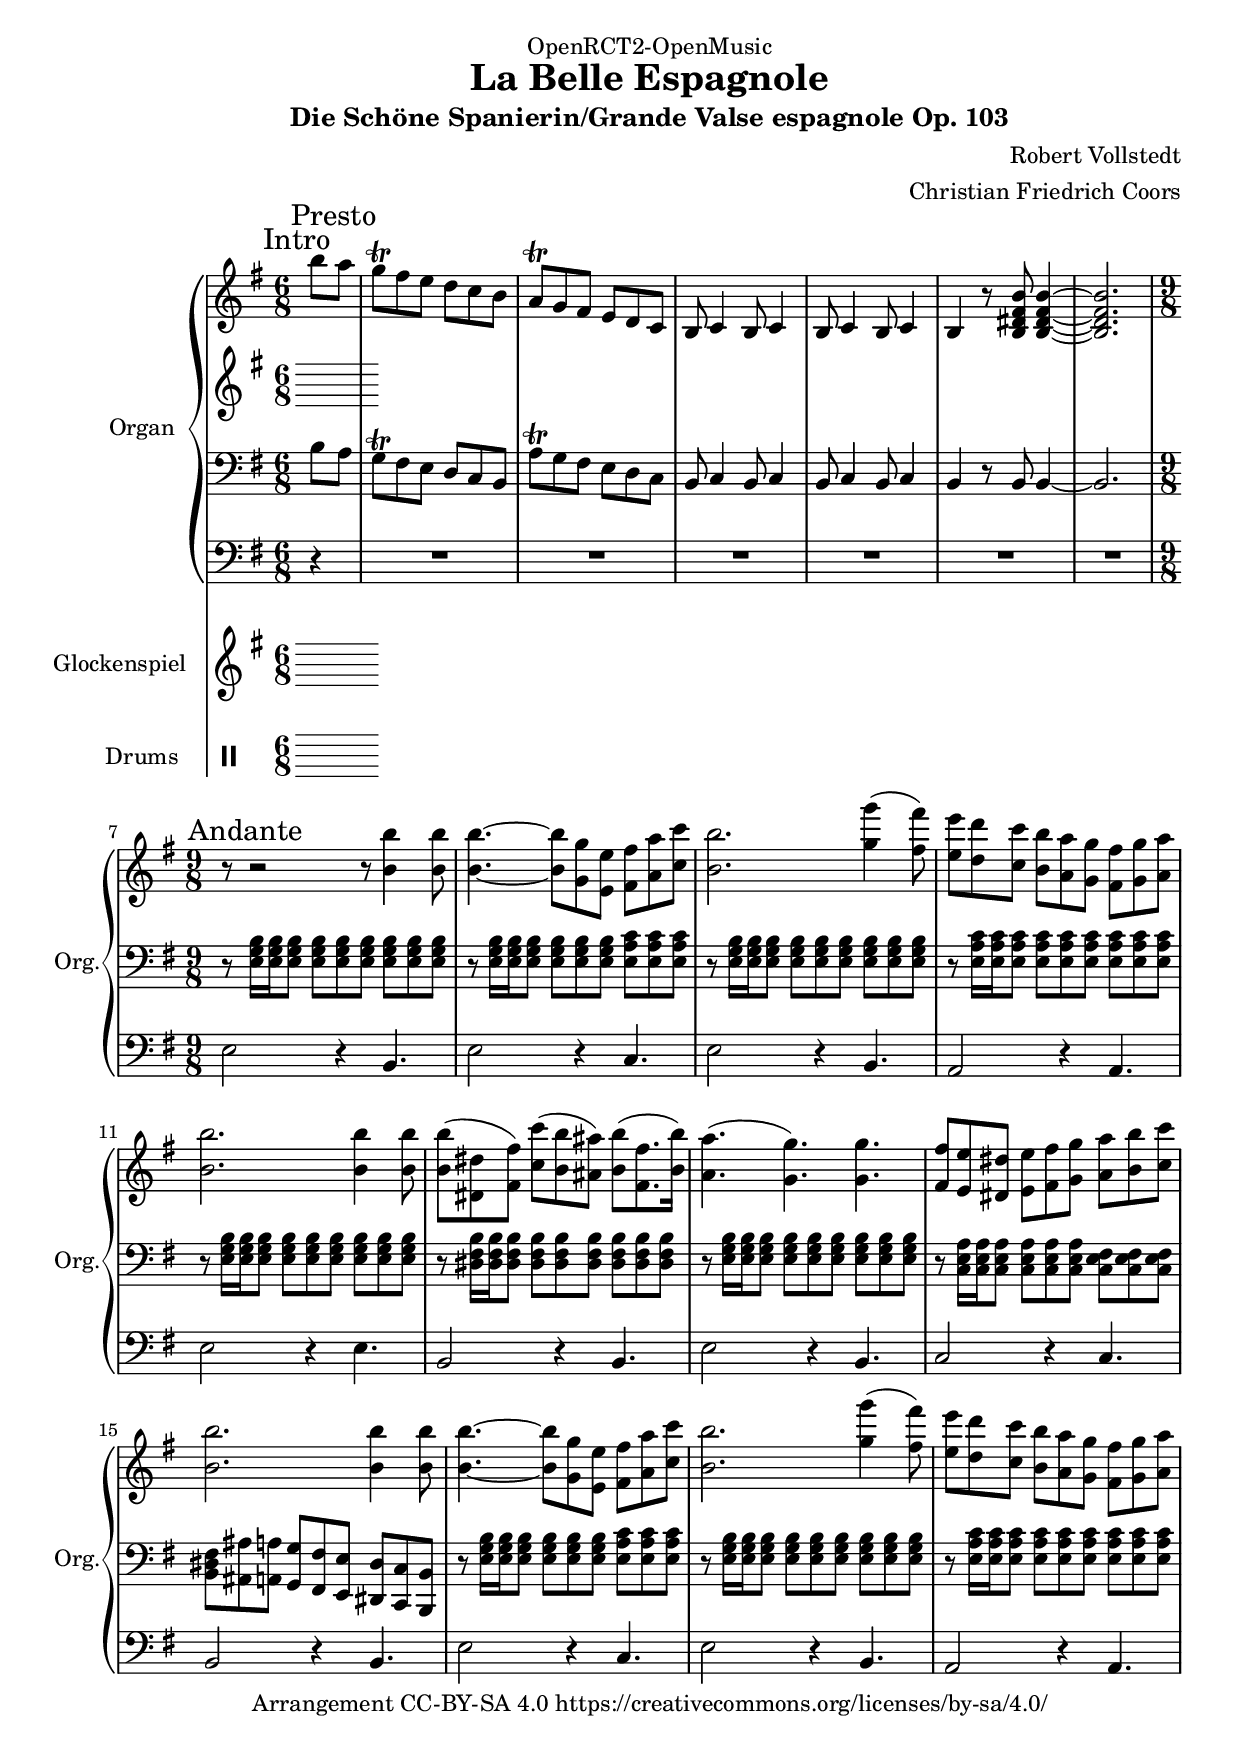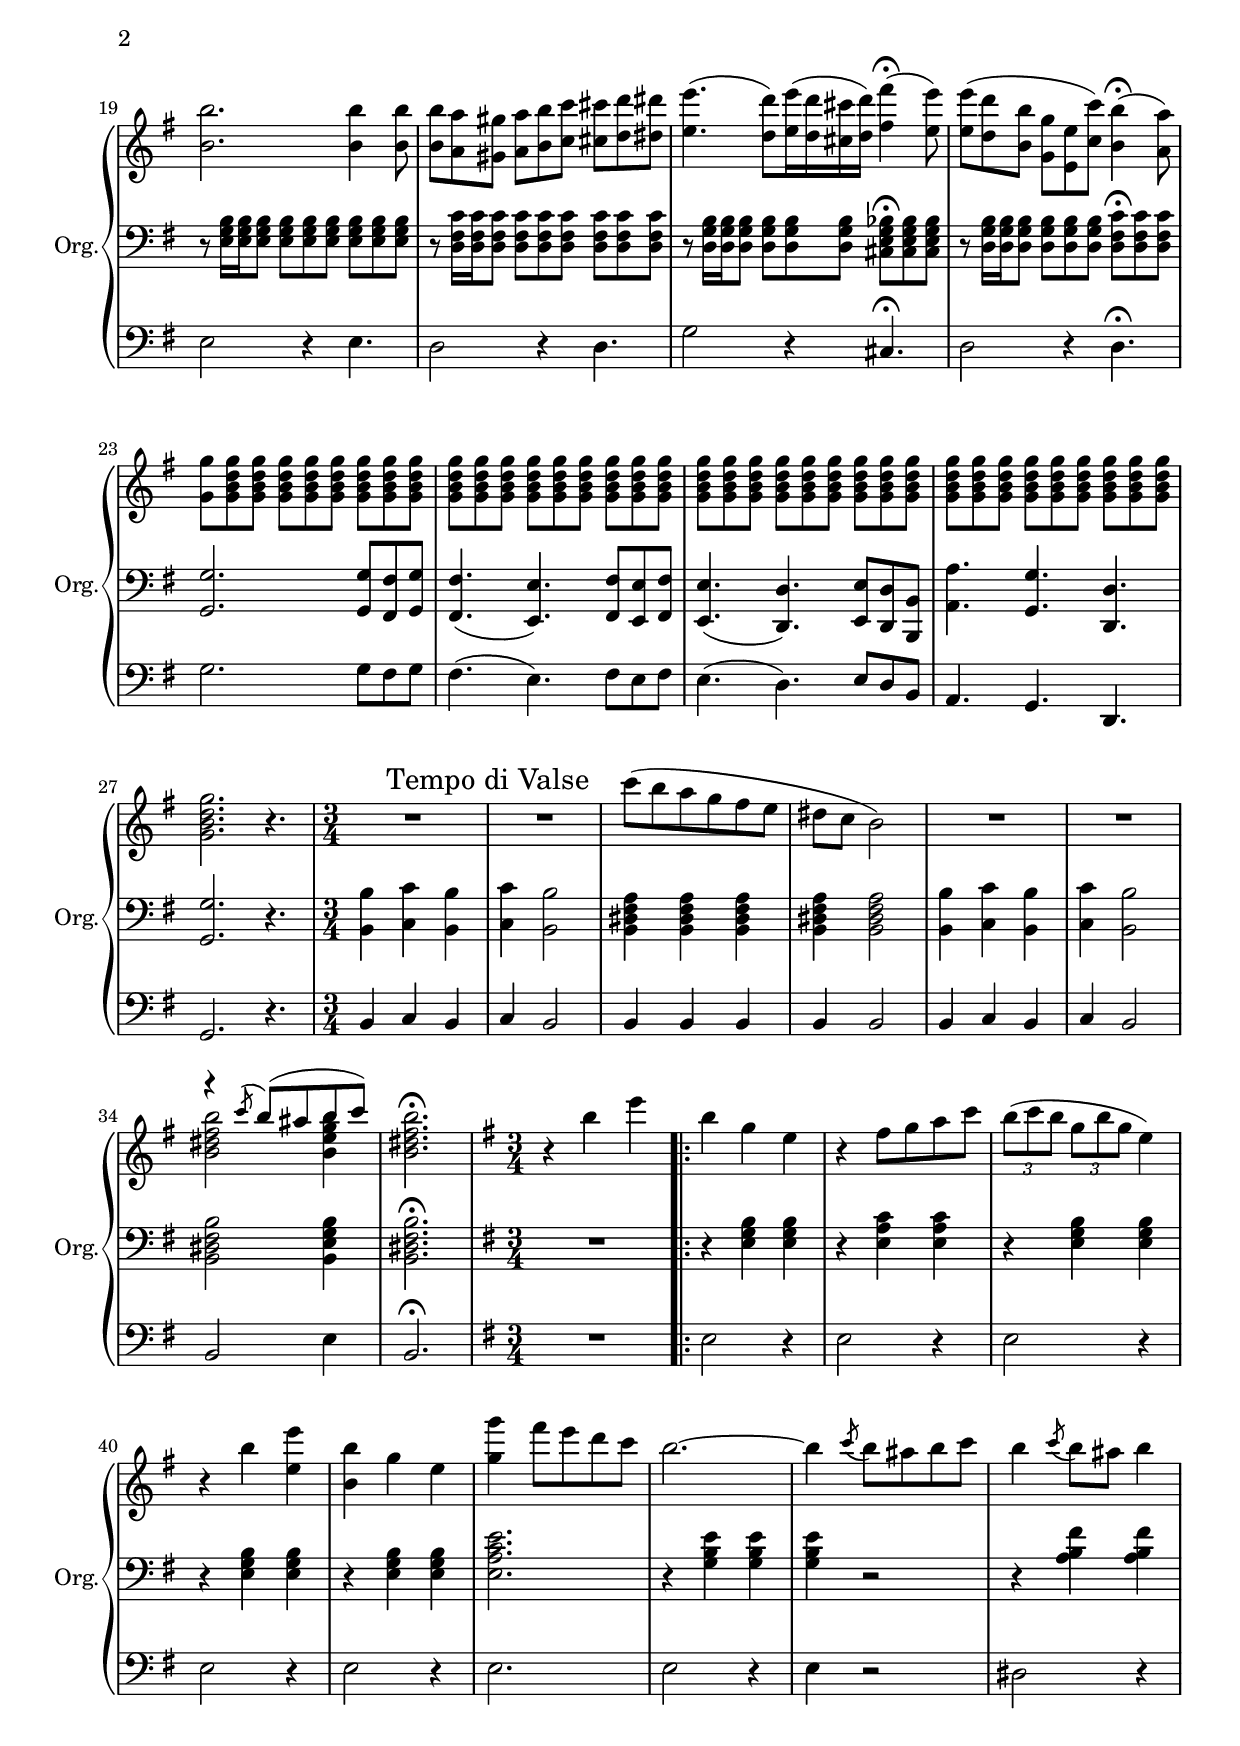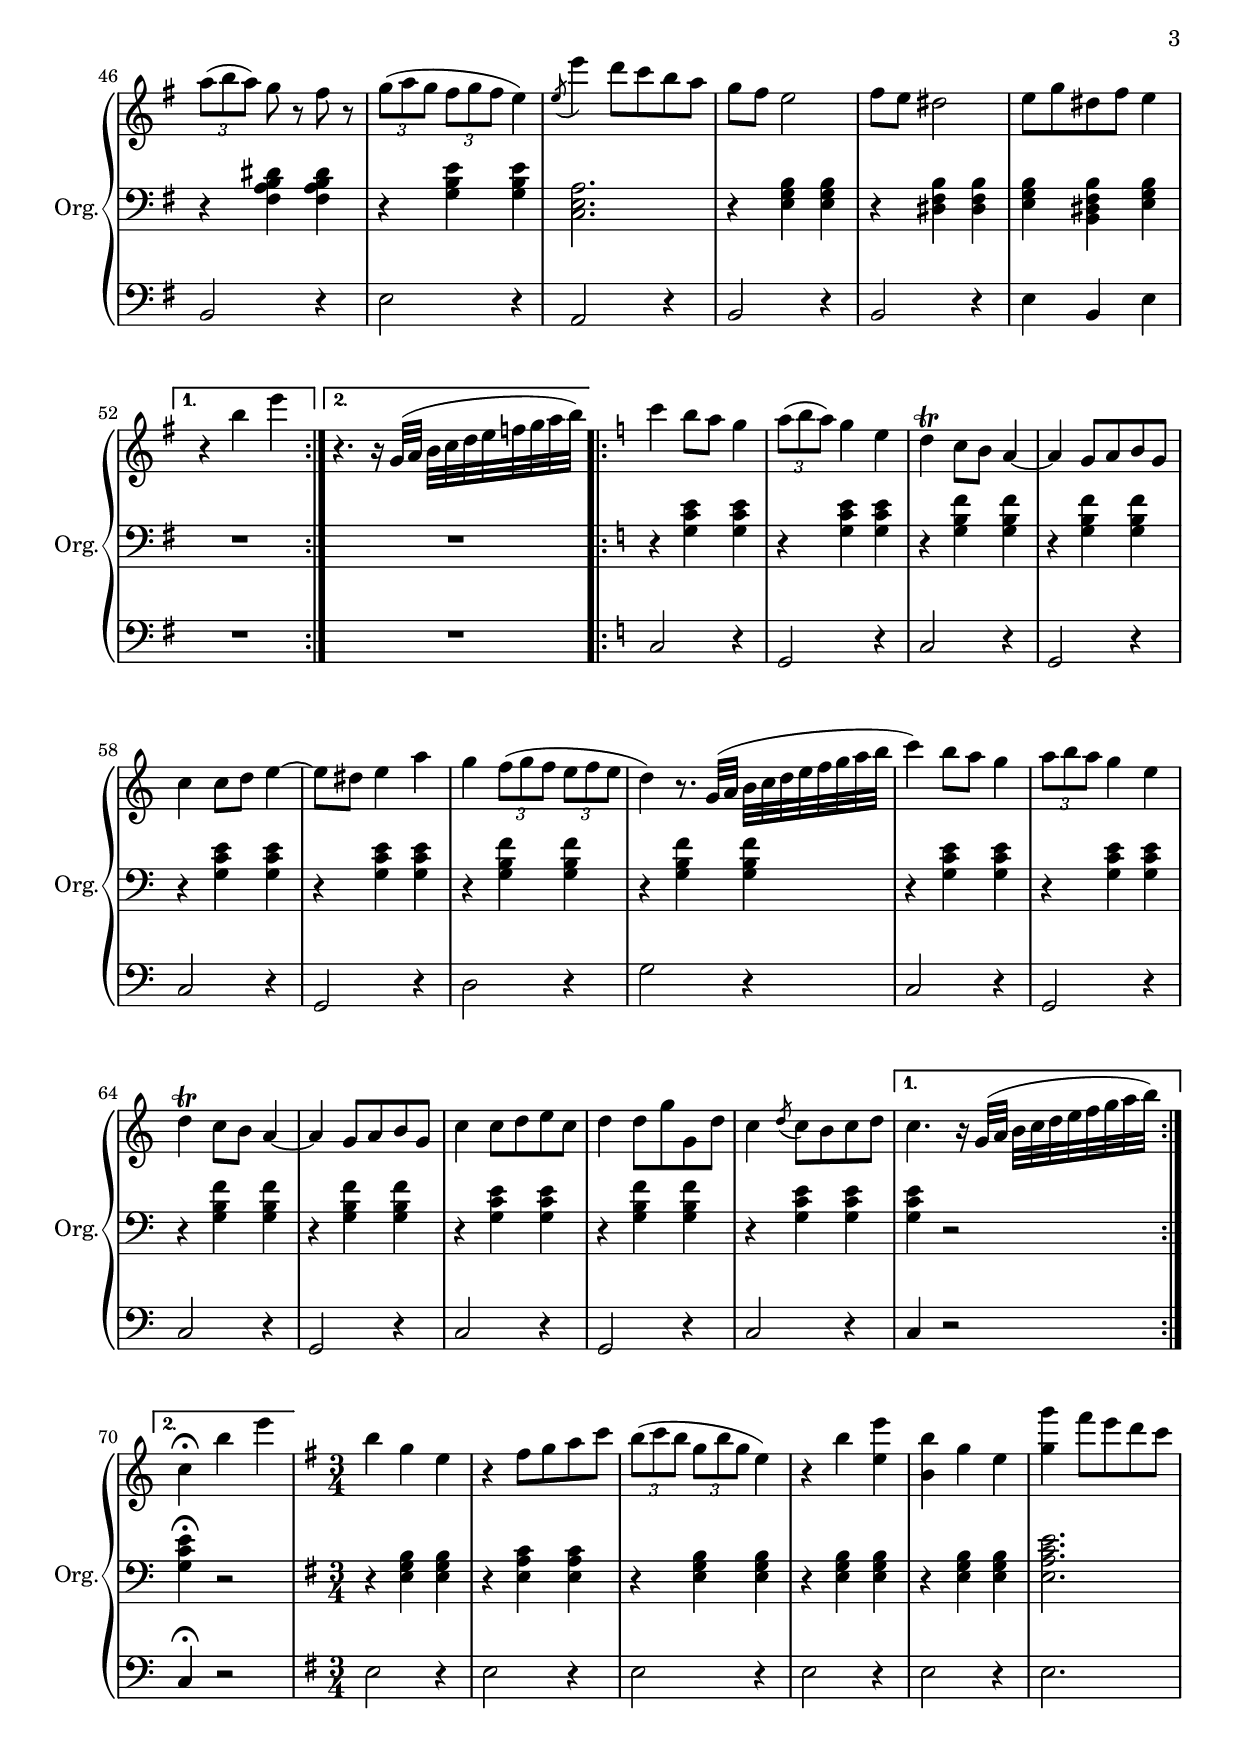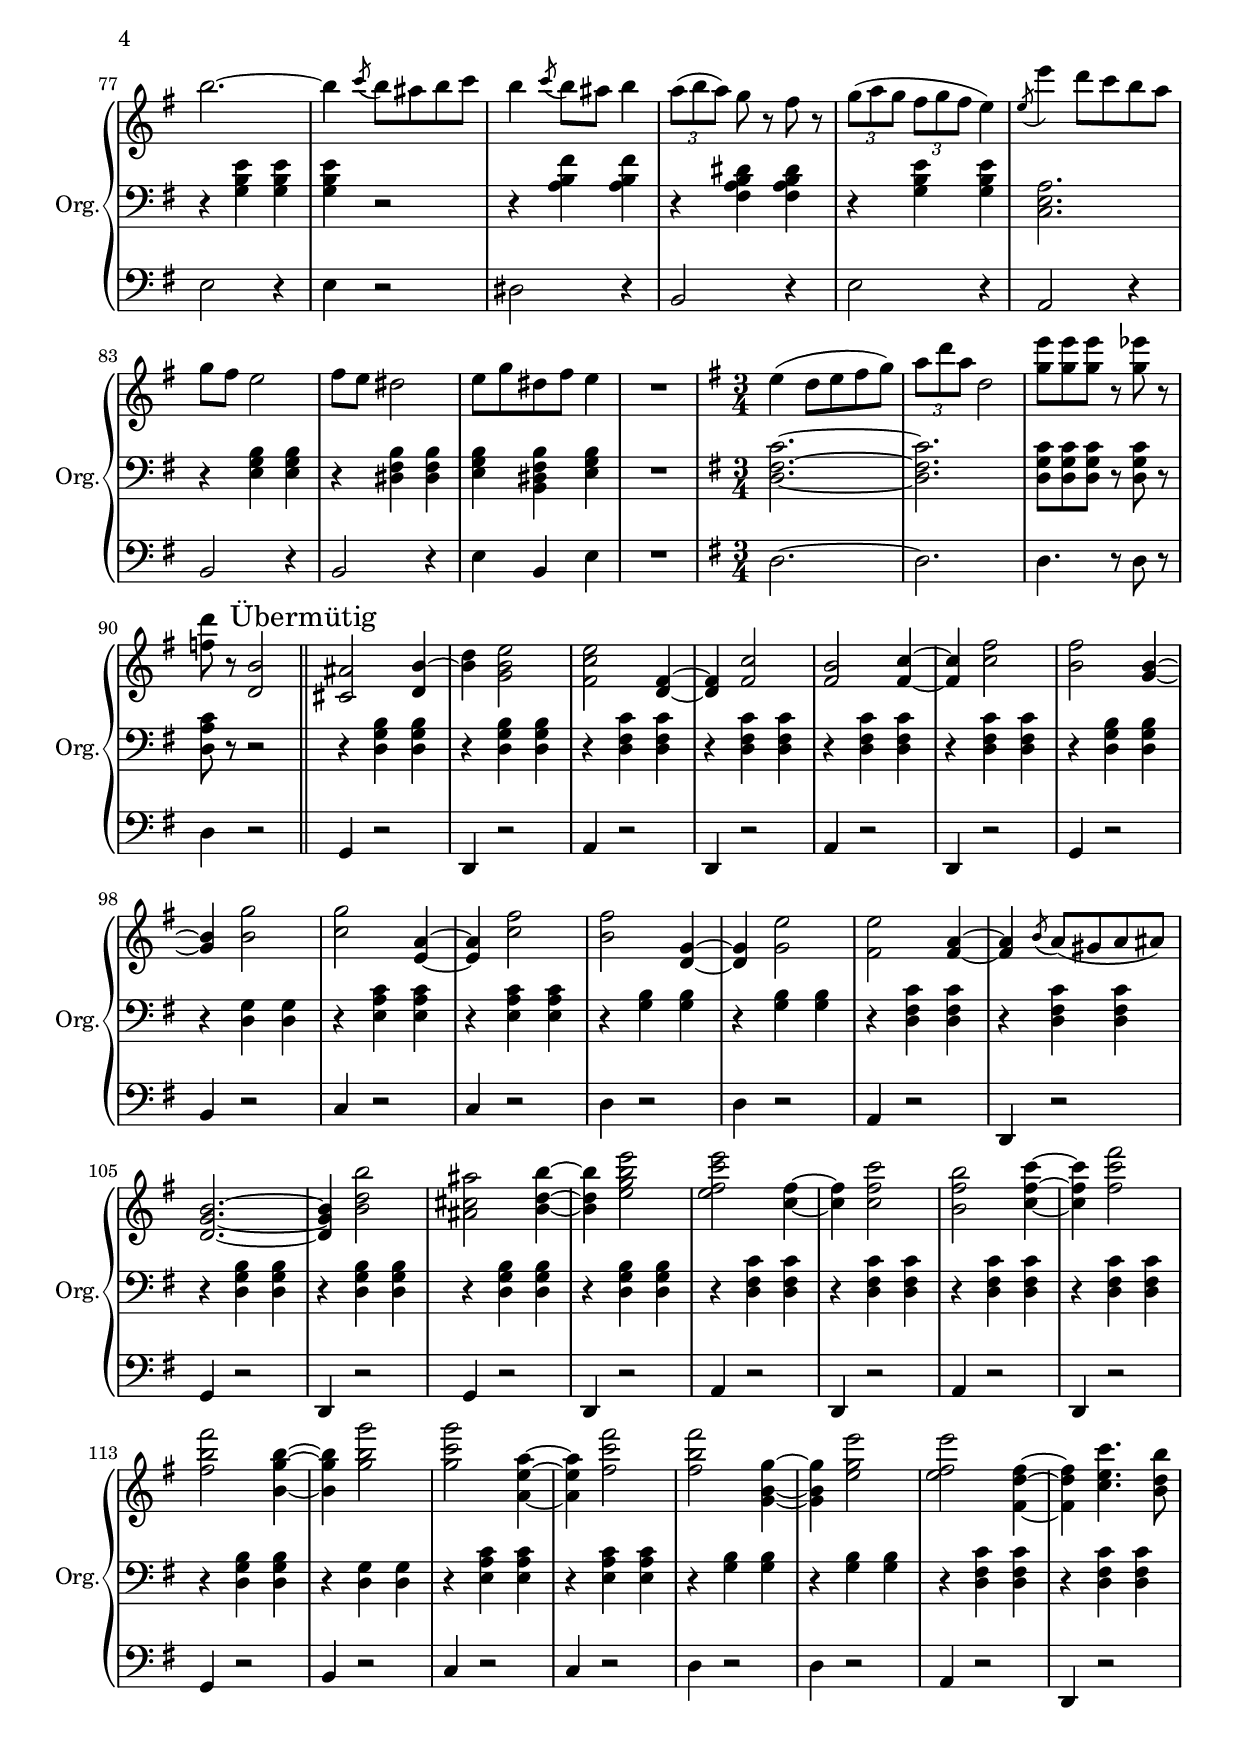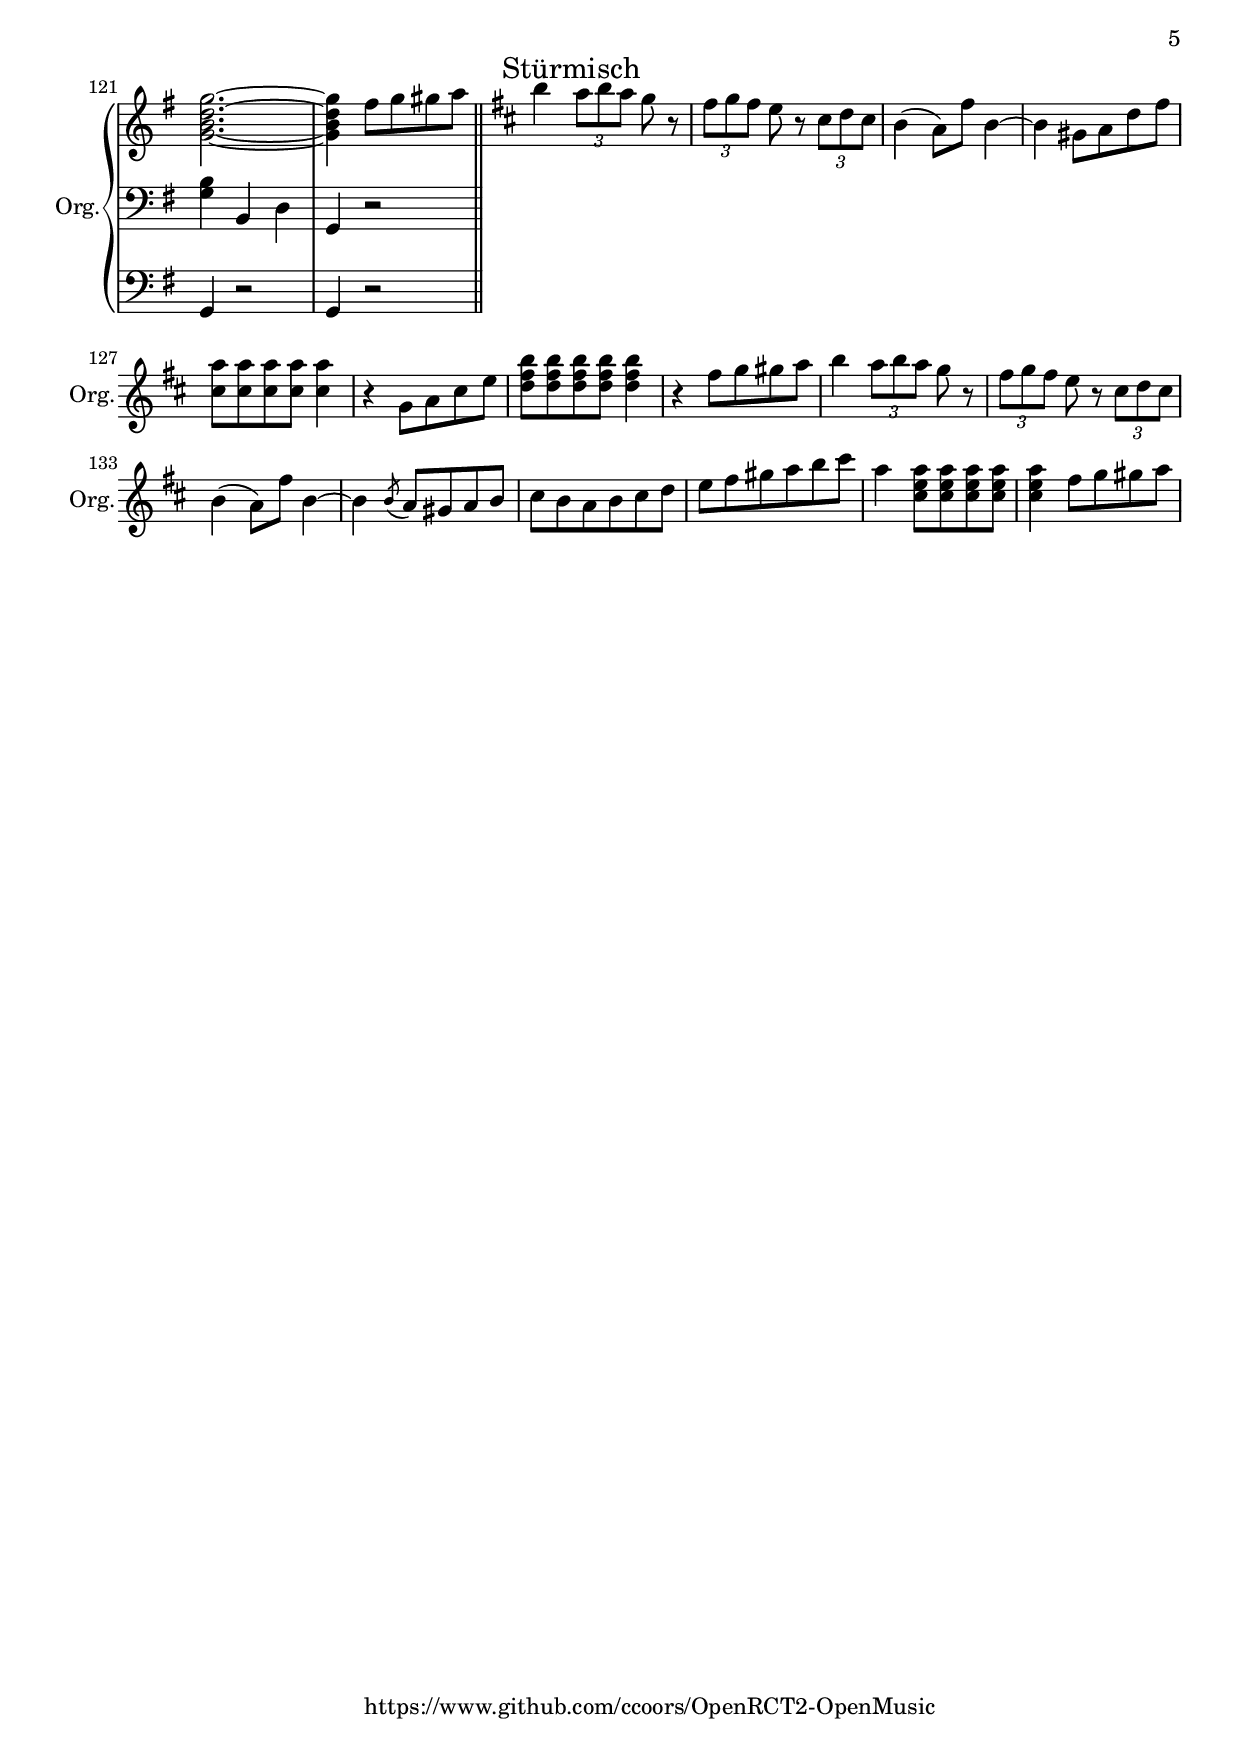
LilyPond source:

\version "2.18.2"
\include "../../include/include.ly"

\header {
  dedication = "OpenRCT2-OpenMusic"
  title = "La Belle Espagnole"
  arranger = "Christian Friedrich Coors"
  subtitle = "Die Schöne Spanierin/Grande Valse espagnole Op. 103"
  composer = "Robert Vollstedt"
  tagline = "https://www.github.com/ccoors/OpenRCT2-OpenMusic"
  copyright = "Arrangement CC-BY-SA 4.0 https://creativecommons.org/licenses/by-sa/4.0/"
}

global_presto = {
  \key e \minor
  \time 6/8
  \partial 4
}

global_andante_tempo = {
  \set Score.tempoHideNote = ##t
  \tempo 4 = 95
}

global_andante_fermata = {
  \set Score.tempoHideNote = ##t
  \tempo 4 = 60
}

global_andante = {
  \time 9/8
  \global_andante_tempo
}

global_tempo_di_valse = {
  \set Score.tempoHideNote = ##t
  \tempo 4 = 220
  \time 3/4
}

global_one = {
  \set Score.tempoHideNote = ##t
  \tempo 4 = 200
  \time 3/4
  \key e \minor
}

global_one_two_tempo = {
  \set Score.tempoHideNote = ##t
  \tempo 4 = 200
}

global_one_two_fermata = {
  \set Score.tempoHideNote = ##t
  \tempo 4 = 60
}

global_one_two = {
  \key c \major
  \global_one_two_tempo
}

global_two = {
  \key e \minor
  \set Score.tempoHideNote = ##t
  \tempo 4 = 180
  \time 3/4
}

global_two_uebermuetig = {
  \set Score.tempoHideNote = ##t
  \tempo 4 = 200
}

global_two_stuermisch = {
  \key d \major % Or b minor?
  \set Score.tempoHideNote = ##t
  \tempo 4 = 220
}

melody_one_a_tempo = \relative c''' {
  b g e |
  r fis8 g a c |
  \tuplet 3/2 { b( c b } \tuplet 3/2 { g b g } e4) |
  r b' <e e,> |
  <b b,> g e |
  <g g'> fis'8 e d c |
  b2.~ |
  b4 \acciaccatura c8 b ais b c |
  b4 \acciaccatura c8 b ais b4 |
  \tuplet 3/2 { a8( b a) } g r fis r |
  \tuplet 3/2 { g( a g } \tuplet 3/2 { fis g fis } e4) |
  \acciaccatura e8 e'4 d8 c b a |
  g fis e2 |
  fis8 e dis2 |
  e8 g dis fis e4 |
}

melody = \relative c'' {
  \global_presto
  \mark "Intro"
  b'8\mark "Presto" a |
  g\trill fis e d c b |
  a\trill g fis e d c |
  \repeat unfold 2 { b8 c4 b8 c4 | }
  b4 r8 <b dis fis b>8 <b dis fis b>4~ |
  <b dis fis b>2. |
  
  \global_andante
  r8\mark "Andante" r2 r8 <b' b'>4 <b b'>8 |
  <b b'>4.~ <b b'>8 <g g'> <e e'> <fis fis'> <a a'> <c c'> |
  <b b'>2. <g' g'>4( <fis fis'>8) |
  <e e'> <d d'> <c c'> <b b'> <a a'> <g g'> <fis fis'> <g g'> <a a'> |
  <b b'>2. <b b'>4 <b b'>8 |
  <b b'>( <dis, dis'> <fis fis'>) <c' c'>( <b b'> <ais ais'>) <b b'>( <fis fis'>8. <b b'>16) |
  <a a'>4.( <g g'>) <g g'> |
  <fis fis'>8 <e e'> <dis dis'> <e e'> <fis fis'> <g g'> <a a'> <b b'> <c c'> |
  <b b'>2. <b b'>4 <b b'>8 |
  <b b'>4.~ <b b'>8 <g g'> <e e'> <fis fis'> <a a'> <c c'> |
  <b b'>2. <g' g'>4( <fis fis'>8) |
  <e e'> <d d'> <c c'> <b b'> <a a'> <g g'> <fis fis'> <g g'> <a a'> |
  <b b'>2. <b b'>4 <b b'>8 |
  <b b'>8 <a a'> <gis gis'> <a a'> <b b'> <c c'> <cis cis'> <d d'> <dis dis'> |
  <e e'>4.( <d d'>8) <e e'>16( <d d'> <cis cis'> <d d'>) <fis fis'>4\fermata( <e e'>8) |
  <e e'>8( <d d'> <b b'> <g g'> <e e'> <c' c'>) <b b'>4\fermata( <a a'>8) |
  <g g'>8 \repeat unfold 8 { <g b d g> } |
  \repeat unfold 3 { \repeat unfold 9 { <g b d g> } | }
  <g b d g>2. r4. |
  
  \global_tempo_di_valse
  R2.\mark "Tempo di Valse" |
  R2. |
  c'8( b a g fis e |
  dis c b2) |
  R2.*2
  
  <<
    { r4 \acciaccatura c'8 b( ais b c) }
  \\
    { <b, dis fis b>2 <b e g b>4 }
  >>
  \global_andante_tempo <b dis fis b>2.\fermata |
  
  \global_one
  r4 b' e |
  \repeat volta 2 {
    \melody_one_a_tempo
  }
  \alternative {
    { r4 b e | }
    { r4. r16 g,,32( a b c d e f g a b) | }
  }
  
  \global_one_two
  \repeat volta 2 {
    c4 b8 a g4 |
    \tuplet 3/2 { a8( b a) } g4 e |
    d\trill c8 b a4~ |
    a g8 a b g |
    c4 c8 d e4~ |
    e8 dis e4 a |
    g \tuplet 3/2 { f8( g f } \tuplet 3/2 { e f e } |
    d4) r8. g,32( a b c d e f g a b |
    c4) b8 a g4 |
    \tuplet 3/2 { a8 b a } g4 e |
    d\trill c8 b a4~ |
    a g8 a b g |
    c4 c8 d e c |
    d4 d8 g g, d' |
    c4 \acciaccatura d8 c b c d |
  }
  \alternative {
    { c4. r16 g32( a b c d e f g a b) }
    { \global_one_two_fermata c,4\fermata \global_one_two_tempo b' e }
  }
  
  \global_one
  \melody_one_a_tempo
  
  R2.
  \global_two
  \relative c'' {
    e4( d8 e fis g) |
    \tuplet 3/2 { a d a } d,2 |
    <g e'>8 <g e'> <g e'> r <g es'> r |
    <f d'> r <b, d,>2\mark "Übermütig" |
    
    \bar "||"
    \global_two_uebermuetig
    <ais cis,>2 <b d,>4~ |
    <b d> <g b e>2 |
    <fis c' e>2 <d fis>4~ |
    <d fis> <fis c'>2 |
    
    <fis b>2 <fis c'>4~ |
    <fis c'> <c' fis>2 |
    <b fis'> <g b>4~ |
    <g b> <b g'>2 |
    <c g'> <a e>4~ |
    <a e> <c fis>2 |
    <b fis'> <g d>4~ |
    <g d> <g e'>2 |
    <fis e'> <fis a>4~ |
    <fis a> \acciaccatura b8 a( gis a ais) |
    
    <b g d>2.~ |
    <b g d>4 <b d b'>2 |
    <ais cis ais'> <b d b'>4~ |
    <b d b'> <e g b e>2 |
    <e fis c' e> <fis c>4~ |
    <fis c> <c fis c'>2 |
    <b fis' b> <c fis c'>4~ |
    <c fis c'> <fis c' fis>2 |
    <fis b fis'> <b g b,>4~ |
    <b g b,> <g b g'>2 |
    
    <g c g'>2 <a e a,>4~ |
    <a e a,> <fis c' fis>2 |
    <fis b fis'> <g b, g>4~ |
    <g b, g> <e g e'>2
    <e fis e'> <fis d fis,>4~ |
    <fis d fis,> <c e c'>4. <b d b'>8 |
    <g b d g>2.~ |
    <g b d g>4 fis'8 g gis a |
    
    \bar "||"
    \global_two_stuermisch
    b4\mark "Stürmisch" \tuplet 3/2 { a8 b a } g r |
    \tuplet 3/2 { fis g fis } e r \tuplet 3/2 { cis d cis } |
    b4( a8) fis' b,4~ |
    b gis8 a d fis |
    \repeat unfold 4 { <cis a'> } <cis a'>4 |
    r4 g8 a cis e |
    \repeat unfold 4 { <d fis b> } <d fis b>4 |
    r fis8 g gis a |
    b4 \tuplet 3/2 { a8 b a } g r |
    
    \tuplet 3/2 { fis g fis } e r \tuplet 3/2 { cis d cis } |
    b4( a8) fis' b,4~ |
    b \acciaccatura b8 a gis a b |
    cis b a b cis d |
    e fis gis a b cis |
    a4 \repeat unfold 4 { <a e cis>8 } |
    <a e cis>4 fis8 g gis a |
  }
}

second_melody = \relative c'' {
  \global_presto
}

left_one_a_tempo = {
  r4 <e g b> <e g b> |
  r <e a c> <e a c> |
  \repeat unfold 3 { r <e g b> <e g b> }
  <e a c e>2. |
  r4 <g b e> <g b e> |
  <g b e> r2 |
  r4 <a b fis'> <a b fis'> |
  r <fis a b dis> <fis a b dis> |
  r <g b e> <g b e> |
  <c, e a>2. |
  r4 <e g b> <e g b> |
  r <dis fis b> <dis fis b> |
  <e g b> <b dis fis b> <e g b> |
}

left = \relative c' {
  \global_presto
  
  b8 a |
  g\trill fis e d c b |
  a'\trill g fis e d c |
  \repeat unfold 2 { b8 c4 b8 c4 | }
  b4 r8 b8 b4~ |
  b2. |
  
  \global_andante
  r8 <e g b>16 <e g b> \repeat unfold 7 { <e g b>8 } |
  r8 <e g b>16 <e g b> \repeat unfold 4 { <e g b>8 } \repeat unfold 3 { <e a c> } |
  r8 <e g b>16 <e g b> \repeat unfold 7 { <e g b>8 } |
  r8 <e a c>16 <e a c> \repeat unfold 7 { <e a c>8 } |
  r8 <e g b>16 <e g b> \repeat unfold 7 { <e g b>8 } |
  r8 <dis fis b>16 <dis fis b> \repeat unfold 7 { <dis fis b>8 } |
  r8 <e g b>16 <e g b> \repeat unfold 7 { <e g b>8 } |
  r8 <c e a>16 <c e a> \repeat unfold 4 { <c e a>8 } \repeat unfold 3 { <c e fis> } |
  <b dis fis>8 <ais ais'> <a a'> <g g'> <fis fis'> <e e'> <dis dis'> <c c'> <b b'> |
  
  r8 <e' g b>16 <e g b> \repeat unfold 4 { <e g b>8 } \repeat unfold 3 { <e a c> } |
  r8 <e g b>16 <e g b> \repeat unfold 7 { <e g b>8 } |
  r8 <e a c>16 <e a c> \repeat unfold 7 { <e a c>8 } |
  r8 <e g b>16 <e g b> \repeat unfold 7 { <e g b>8 } |
  r8 <d fis c'>16 <d fis c'> \repeat unfold 7 { <d fis c'>8 } |
  r8 <d g b>16 <d g b> \repeat unfold 4 { <d g b>8 } \global_andante_fermata <cis e g bes>\fermata \global_andante_tempo <cis e g bes>  <cis e g bes> |
  r8 <d g b>16 <d g b> \repeat unfold 4 { <d g b>8 } \global_andante_fermata <d fis c'>\fermata \global_andante_tempo <d fis c'> <d fis c'> |
  <g g,>2. <g g,>8 <fis fis,> <g g,> |
  <fis fis,>4.( <e e,>) <fis fis,>8 <e e,> <fis fis,> |
  <e e,>4.( <d d,>) <e e,>8 <d d,> <b b,> |
  <a' a,>4. <g g,> <d d,> |
  <g g,>2. r4. |
  
  \global_tempo_di_valse
  <b b,>4 <c c,> <b b,> |
  <c c,> <b b,>2 |
  \repeat unfold 3 { <b, dis fis a>4 } |
  <b dis fis a> <b dis fis a>2 |
  <b' b,>4 <c c,> <b b,> |
  <c c,> <b b,>2 |
  <b, dis fis b> <b e g b>4 |
  <b dis fis b>2.\fermata |
  
  \global_one
  R2. |
  \repeat volta 2 {
    \left_one_a_tempo
  }
  \alternative {
    { R2. }
    { R2. }
  }
  
  \global_one_two
  \repeat volta 2 {
    \repeat unfold 3 {
      \repeat unfold 2 { r4 <g c e> <g c e> | }
      \repeat unfold 2 { r4 <g b f'> <g b f'> | }
    }
    r4 <g c e> <g c e> |
    r4 <g b f'> <g b f'> |
    r4 <g c e> <g c e> |
  }
  \alternative {
    { <g c e>4 r2 | }
    { <g c e>4\fermata r2 | }
  }
  
  \global_one
  \left_one_a_tempo
  
  R2.
  \global_two
  \relative c {
    <d fis c'>2.~ |
    <d fis c'> |
    
    % Move this to second melody!
    <d g c>8 <d g c> <d g c> r <d g c> r |
    <d a' c> r r2 |
    
    \global_two_uebermuetig
    \repeat unfold 2 { r4 <d g b> <d g b> | }
    \repeat unfold 4 { r <d fis c'> <d fis c'> | }
    r4 <d g b> <d g b> |
    r4 <d g> <d g> |
    \repeat unfold 2 { r <e a c> <e a c> | }
    \repeat unfold 2 { r <g b> <g b> | }
    \repeat unfold 2 { r <d fis c'> <d fis c'> | }
    
    \repeat unfold 4 { r <d g b> <d g b> | }
    \repeat unfold 4 { r <d fis c'> <d fis c'> | }
    r <d g b> <d g b> |
    r <d g> <d g> |
    
    \repeat unfold 2 { r <e a c> <e a c> | }
    \repeat unfold 2 { r <g b> <g b> | }
    \repeat unfold 2 { r <d fis c'> <d fis c'> | }
    <g b> b, d |
    g, r2 |
  }
}

pedal_one_a_tempo = {
  \repeat unfold 5 { e2 r4 | }
  e2. |
  e2 r4 |
  e4 r2 |
  dis2 r4 |
  b2 r4 |
  e2 r4 |
  a,2 r4 |
  \repeat unfold 2 { b2 r4 | }
  e4 b e |
}

pedal = \relative c {
  \global_presto
  r4 |
  R2.*6 |
  
  \global_andante
  e2 r4 b4. |
  e2 r4 c4. |
  e2 r4 b4. |
  a2 r4 a4. |
  e'2 r4 e4. |
  b2 r4 b4. |
  e2 r4 b4. |
  c2 r4 c4. |
  b2 r4 b4. |
  
  e2 r4 c4. |
  e2 r4 b4. |
  a2 r4 a4. |
  e'2 r4 e4. |
  d2 r4 d4. |
  g2 r4 cis,4.\fermata |
  d2 r4 d4.\fermata |
  g2. g8 fis g |
  fis4.( e) fis8 e fis |
  e4.( d) e8 d b |
  a4. g d |
  g2. r4. |
  
  \global_tempo_di_valse
  b4 c b |
  c b2 |
  b4 b b |
  b b2 |
  b4 c b |
  c b2 |
  b e4 |
  b2.\fermata |
  
  \global_one
  R2. |
  \repeat volta 2 {
    \pedal_one_a_tempo
  }
  \alternative {
    { R2. }
    { R2. }
  }
  
  \global_one_two
  \repeat volta 2 {
    \repeat unfold 3 {
      c2 r4 |
      g2 r4 |
    }
    d'2 r4 |
    g2 r4 |
    \repeat unfold 2 {
      c,2 r4 |
      g2 r4 |
    }
    c2 r4 |
    g2 r4 |
    c2 r4 |
  }
  \alternative {
    { c4 r2 | }
    { c4\fermata r2 | }
  }
  
  \global_one
  \pedal_one_a_tempo
  R2.
  
  \global_two
  \relative c {
    d2.~ |
    d |
    d4. r8 d r |
    d4 r2 |
    
    \global_two_uebermuetig
    g,4 r2 |
    d4 r2 |
    a'4 r2 |
    d,4 r2 |
    
    a'4 r2 |
    d,4 r2 |
    g4 r2 |
    b4 r2 |
    \repeat unfold 2 { c4 r2 | }
    \repeat unfold 2 { d4 r2 | }
    a4 r2 |
    d,4 r2 |
    
    \repeat unfold 2 {
      g4 r2 |
      d4 r2 |
    }
    \repeat unfold 2 {
      a'4 r2 |
      d,4 r2 |
    }
    g4 r2 |
    b4 r2 |
    \repeat unfold 2 { c4 r2 | }
    \repeat unfold 2 { d4 r2 | }
    a4 r2 |
    d,4 r2 |
    \repeat unfold 2 { g4 r2 | }
  }
}

glockenspiel = \relative c'' {
  \global_presto
}

drum = \drummode {
  
}

organPart = <<
  \new PianoStaff \with {
    instrumentName = "Organ"
    shortInstrumentName = "Org."
  } <<
    \new Staff = "melody" \with {
      midiInstrument = \melodyInstrument
    } \melody
    \new Staff = "second melody" \with {
      midiInstrument = \secondMelodyInstrument
    } \second_melody
    \new Staff = "accompaniment" \with {
      midiInstrument = \accompanimentInstrument
    } { \clef bass \left }
    \new Staff = "pedal" \with {
      midiInstrument = \pedalInstrument
    } { \clef bass \pedal }
  >>
>>

glockenspielPart = \new Staff \with {
  instrumentName = "Glockenspiel"
  shortInstrumentName = "Gls."
  midiInstrument = \glockenspielInstrument
} \glockenspiel

drumPart = \new DrumStaff \with {
  \consists "Instrument_name_engraver"
  instrumentName = "Drums"
  shortInstrumentName = "Dr."
} \drum

\score {
  <<
    \organPart
    \glockenspielPart
    \drumPart
  >>
  
  \layout { }
}

\score {
  \unfoldRepeats \articulate <<
    \organPart
    \glockenspielPart
    \drumPart
  >>
  \midi {
    \tempo 4=140
  }
}
